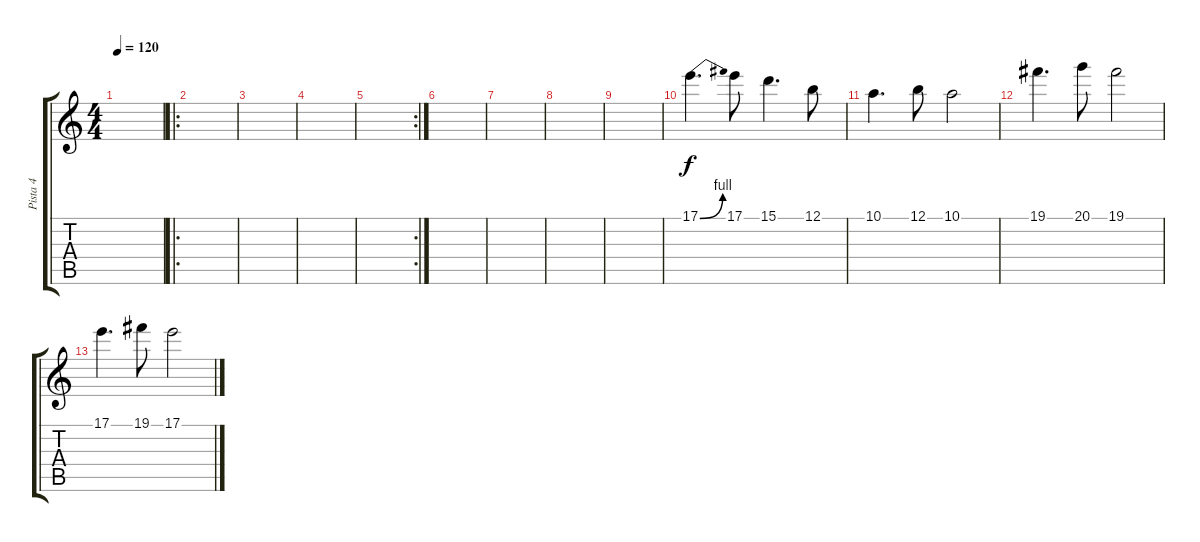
\track ("Pista 4" "Pista 4") {instrument overdrivenguitar}
\staff {score tabs}
\tuning (B3 Gb3 D3 A2 E2 B1) {hide}
\ts (4 4)
\tempo 120
\clef g2
\ks c
|
\ro
|
|
|
\rc 2
|
|
|
|
|
17.1{be (bend 0 0 60 4)}.4{d} 17.1.8 15.1.4{d} 12.1.8 |
10.1.4{d} 12.1.8 10.1.2 |
19.1.4{d} 20.1.8 19.1.2 |
17.1.4{d} 19.1.8 17.1.2
